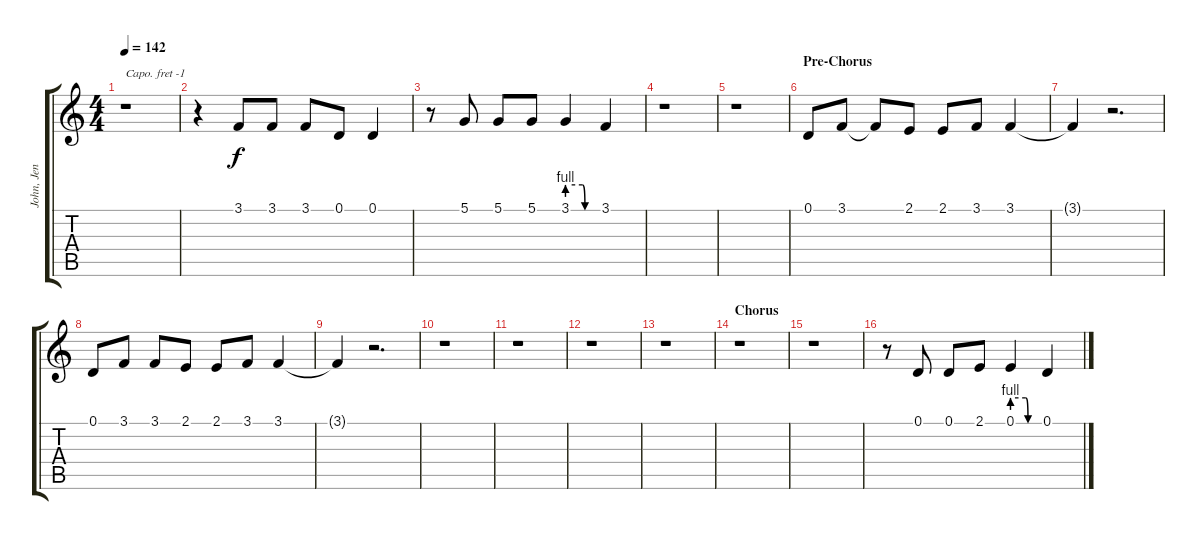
\track ("John, Jen (Backing Vocals)" "John, Jen ") {instrument flute}
\staff {score tabs}
\capo -1
\tuning (Eb4 Bb3 Gb3 Db3 Ab2 Db2) {hide}
\ts (4 4)
\tempo 142
\clef g2
\ks c
r.1{dy f} |
r.4 3.1.8 3.1.8 3.1.8 0.1.8 0.1.4 |
r.8 5.1.8 5.1.8 5.1.8 3.1{be (custom 0 4 30 4 35 0 60 0)}.4 3.1.4 |
r.1 |
r.1 |
\section ("" "Pre-Chorus")
0.1.8 3.1.8 3.1{t}.8 2.1.8 2.1.8 3.1.8 3.1.4 |
3.1{t}.4 r.2{d} |
0.1.8 3.1.8 3.1.8 2.1.8 2.1.8 3.1.8 3.1.4 |
3.1{t}.4 r.2{d} |
r.1 |
r.1 |
r.1 |
r.1 |
\section ("" "Chorus")
r.1 |
r.1 |
r.8 0.1.8 0.1.8 2.1.8 0.1{be (custom 0 4 30 4 35 0 60 0)}.4 0.1.4
